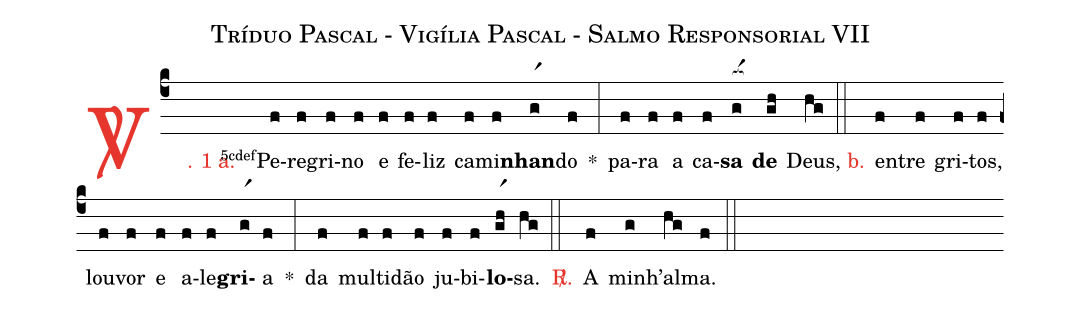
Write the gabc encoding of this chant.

name: Tríduo Pascal - Vigília Pascal - Salmo Responsorial VII;
%%
(c4)

<c><sp>V/</sp>. 1 a.</c>() <v>\VSup{5cdef}</v>Pe(f)re(f)gri(f)no(f) e(f) fe(f)liz(f) ca(f)mi(f)<b>nhan</b>(gr1)do(f) *(:)
pa(f)ra(f) a(f) ca(f)<b>sa</b>(g[ocba:1{]) <b>de</b>(gh[ocba:0}]) Deus,(hg)

(::)

<nlba><c>b.</c>() en</nlba>(f)tre(f) gri(f)tos,(f) lou(f)vor(f) e(f) a(f)le(f)<b>gri</b>(gr1)a(f) *(:)
da(f) mul(f)ti(f)dão(f) ju(f)bi(f)<b>lo</b>(gr1h)sa.(hg)

(::)

<nlba><c><sp>R/</sp>.</c>() A</nlba>(f) minh'(g)al(hg)ma.(f)

(::)
